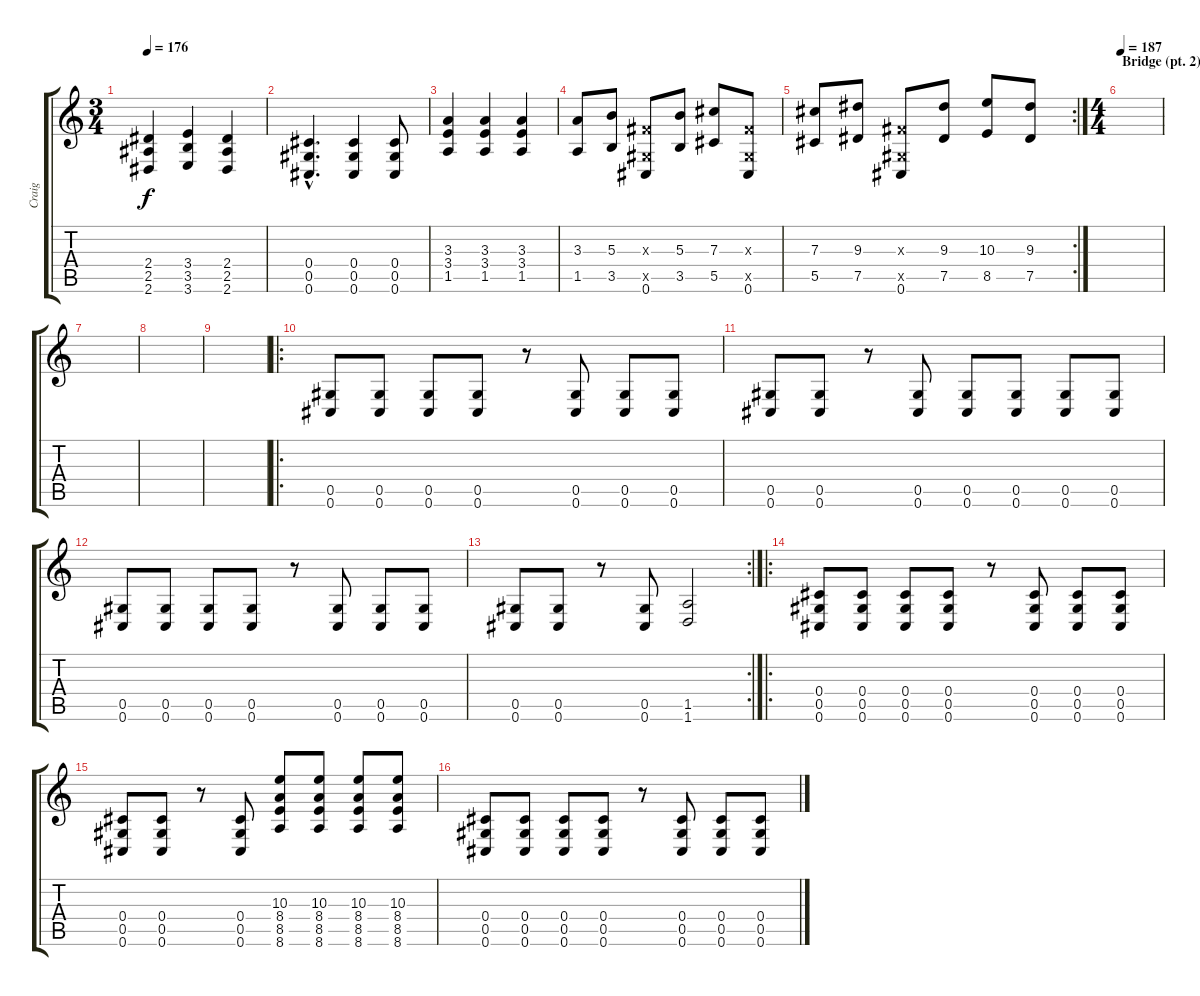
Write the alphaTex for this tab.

\track ("Craig" "Craig") {instrument distortionguitar}
\staff {score tabs}
\tuning (Eb4 Bb3 Gb3 Db3 Ab2 Db2) {hide}
\ts (3 4)
\tempo 176
\clef g2
\ks c
(2.4 2.5 2.6).4{dy f} (3.4 3.5 3.6).4 (2.4 2.5 2.6).4 |
(0.4{hac} 0.5{hac} 0.6{hac}).4{d} (0.4 0.5 0.6).4 (0.4 0.5 0.6).8 |
(3.3 3.4 1.5).4 (3.3 3.4 1.5).4 (3.3 3.4 1.5).4 |
(3.3 1.5).8 (5.3 3.5).8 (0.3{x} 0.5{x} 0.6).8 (5.3 3.5).8 (7.3 5.5).8 (0.3{x} 0.5{x} 0.6).8 |
\rc 2
(7.3 5.5).8 (9.3 7.5).8 (0.3{x} 0.5{x} 0.6).8 (9.3 7.5).8 (10.3 8.5).8 (9.3 7.5).8 |
\ts (4 4)
\section ("" "Bridge (pt. 2)")
\tempo 187
|
|
|
|
\ro
(0.5 0.6).8 (0.5 0.6).8 (0.5 0.6).8 (0.5 0.6).8 r.8 (0.5 0.6).8 (0.5 0.6).8 (0.5 0.6).8 |
(0.5 0.6).8 (0.5 0.6).8 r.8 (0.5 0.6).8 (0.5 0.6).8 (0.5 0.6).8 (0.5 0.6).8 (0.5 0.6).8 |
(0.5 0.6).8 (0.5 0.6).8 (0.5 0.6).8 (0.5 0.6).8 r.8 (0.5 0.6).8 (0.5 0.6).8 (0.5 0.6).8 |
\rc 2
(0.5 0.6).8 (0.5 0.6).8 r.8 (0.5 0.6).8 (1.5 1.6).2 |
\ro
(0.4 0.5 0.6).8 (0.4 0.5 0.6).8 (0.4 0.5 0.6).8 (0.4 0.5 0.6).8 r.8 (0.4 0.5 0.6).8 (0.4 0.5 0.6).8 (0.4 0.5 0.6).8 |
(0.4 0.5 0.6).8 (0.4 0.5 0.6).8 r.8 (0.4 0.5 0.6).8 (10.3 8.4 8.5 8.6).8 (10.3 8.4 8.5 8.6).8 (10.3 8.4 8.5 8.6).8 (10.3 8.4 8.5 8.6).8 |
(0.4 0.5 0.6).8 (0.4 0.5 0.6).8 (0.4 0.5 0.6).8 (0.4 0.5 0.6).8 r.8 (0.4 0.5 0.6).8 (0.4 0.5 0.6).8 (0.4 0.5 0.6).8
